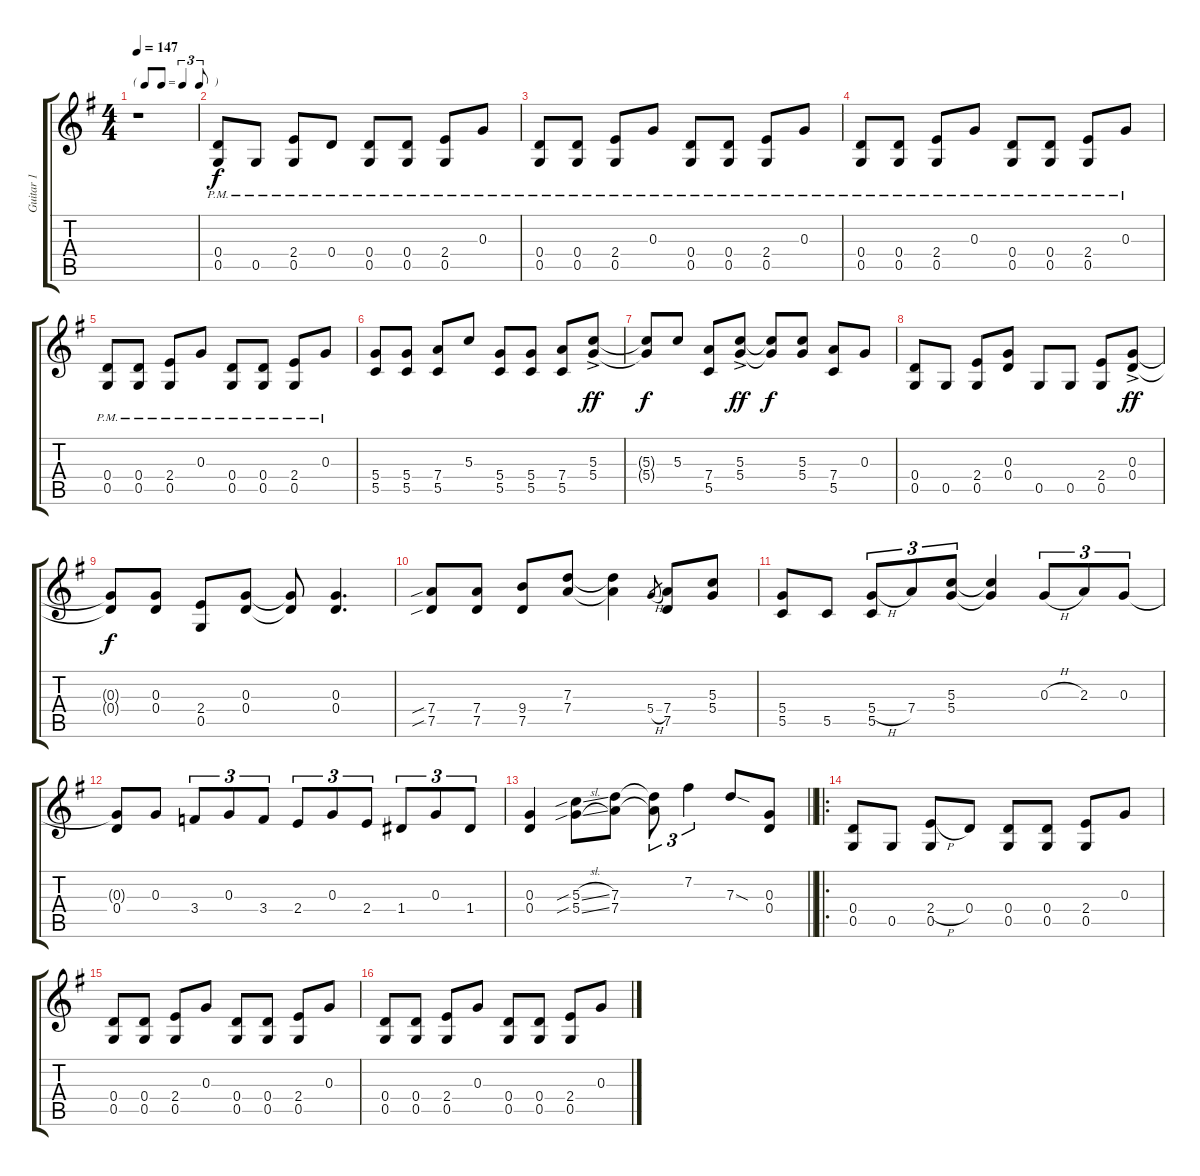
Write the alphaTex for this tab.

\track ("Guitar 1" "Guitar 1") {instrument overdrivenguitar}
\staff {score tabs}
\tuning (D4 B3 G3 D3 G2 D2) {hide}
\ts (4 4)
\tf triplet8th
\tempo 147
\clef g2
\ks g
r.1{dy f instrument overdrivenguitar} |
(0.4{pm} 0.5{pm}).8 0.5{pm}.8 (2.4{pm} 0.5{pm}).8 0.4{pm}.8 (0.4{pm} 0.5{pm}).8 (0.4{pm} 0.5{pm}).8 (2.4{pm} 0.5{pm}).8 0.3{pm}.8 |
(0.4{pm} 0.5{pm}).8 (0.4{pm} 0.5{pm}).8 (2.4{pm} 0.5{pm}).8 0.3{pm}.8 (0.4{pm} 0.5{pm}).8 (0.4{pm} 0.5{pm}).8 (2.4{pm} 0.5{pm}).8 0.3{pm}.8 |
(0.4{pm} 0.5{pm}).8 (0.4{pm} 0.5{pm}).8 (2.4{pm} 0.5{pm}).8 0.3{pm}.8 (0.4{pm} 0.5{pm}).8 (0.4{pm} 0.5{pm}).8 (2.4{pm} 0.5{pm}).8 0.3{pm}.8 |
(0.4{pm} 0.5{pm}).8 (0.4{pm} 0.5{pm}).8 (2.4{pm} 0.5{pm}).8 0.3{pm}.8 (0.4{pm} 0.5{pm}).8 (0.4{pm} 0.5{pm}).8 (2.4{pm} 0.5{pm}).8 0.3{pm}.8 |
(5.4 5.5).8 (5.4 5.5).8 (7.4 5.5).8 5.3.8 (5.4 5.5).8 (5.4 5.5).8 (7.4 5.5).8 (5.3{ac} 5.4{ac}).8{dy ff} |
(5.3{t} 5.4{t}).8{dy f} 5.3.8 (7.4 5.5).8 (5.3{ac} 5.4{ac}).8{dy ff} (5.3{t} 5.4{t}).8{dy f} (5.3 5.4).8 (7.4 5.5).8 0.3.8 |
(0.4 0.5).8 0.5.8 (2.4 0.5).8 (0.3 0.4).8 0.5.8 0.5.8 (2.4 0.5).8 (0.3{ac} 0.4{ac}).8{dy ff} |
(0.3{t} 0.4{t}).8{dy f} (0.3 0.4).8 (2.4 0.5).8 (0.3 0.4).8 (0.3{t} 0.4{t}).8 (0.3 0.4).4{d} |
(7.4{sib} 7.5{sib}).8 (7.4 7.5).8 (9.4 7.5).8 (7.3 7.4).8 (7.3{t} 7.4{t}).4 5.4{h}.8{gr} (7.4 7.5).8 (5.3 5.4).8 |
(5.4 5.5).8 5.5.8 (5.4{h} 5.5).8{tu (3 2)} 7.4.8{tu (3 2)} (5.3 5.4).8{tu (3 2)} (5.3{t} 5.4{t}).4 0.3{h}.8{tu (3 2)} 2.3.8{tu (3 2)} 0.3.8{tu (3 2)} |
(0.3{t} 0.4).8 0.3.8 3.4.8{tu (3 2)} 0.3.8{tu (3 2)} 3.4.8{tu (3 2)} 2.4.8{tu (3 2)} 0.3.8{tu (3 2)} 2.4.8{tu (3 2)} 1.4.8{tu (3 2)} 0.3.8{tu (3 2)} 1.4.8{tu (3 2)} |
\barLineRight lightlight
(0.3 0.4).4 (5.3{sib sl} 5.4{sib sl}).8 (7.3 7.4).8 (7.3{t} 7.4{t}).8{tu (3 2)} 7.2.4{tu (3 2)} 7.3{sod}.8 (0.3 0.4).8 |
\ro
(0.4 0.5).8 0.5.8 (2.4{h} 0.5).8 0.4.8 (0.4 0.5).8 (0.4 0.5).8 (2.4 0.5).8 0.3.8 |
(0.4 0.5).8 (0.4 0.5).8 (2.4 0.5).8 0.3.8 (0.4 0.5).8 (0.4 0.5).8 (2.4 0.5).8 0.3.8 |
(0.4 0.5).8 (0.4 0.5).8 (2.4 0.5).8 0.3.8 (0.4 0.5).8 (0.4 0.5).8 (2.4 0.5).8 0.3.8
